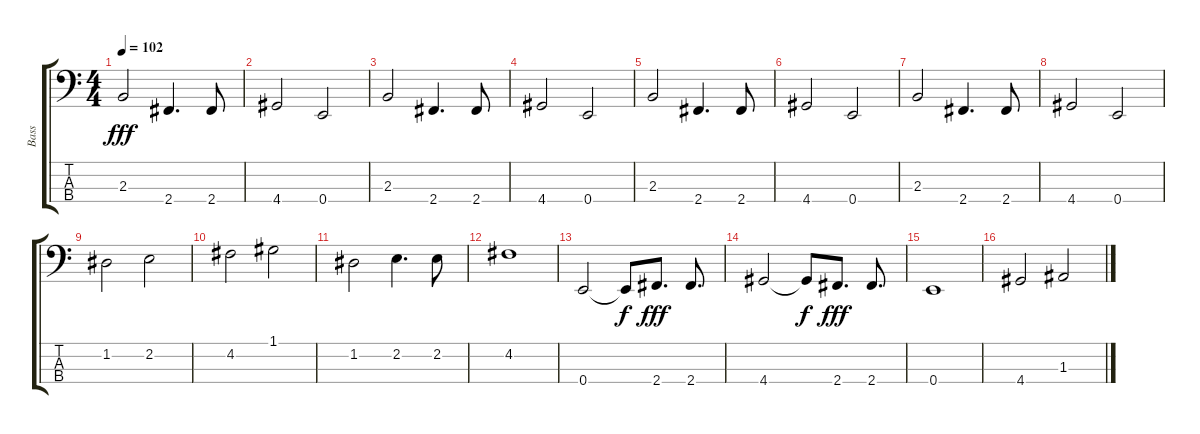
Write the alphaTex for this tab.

\track ("Bass" "Bass") {instrument electricbasspick}
\staff {score tabs}
\tuning (G2 D2 A1 E1) {hide}
\ts (4 4)
\tempo 102
\clef f4
\ks c
2.3.2{dy fff} 2.4.4{d} 2.4.8 |
4.4.2 0.4.2 |
2.3.2 2.4.4{d} 2.4.8 |
4.4.2 0.4.2 |
2.3.2 2.4.4{d} 2.4.8 |
4.4.2 0.4.2 |
2.3.2 2.4.4{d} 2.4.8 |
4.4.2 0.4.2 |
1.2.2 2.2.2 |
4.2.2 1.1.2 |
1.2.2 2.2.4{d} 2.2.8 |
4.2.1 |
0.4.2 0.4{t}.8{dy f} 2.4.8{d dy fff} 2.4.8{d} |
4.4.2 4.4{t}.8{dy f} 2.4.8{d dy fff} 2.4.8{d} |
0.4.1 |
4.4.2 1.3.2
